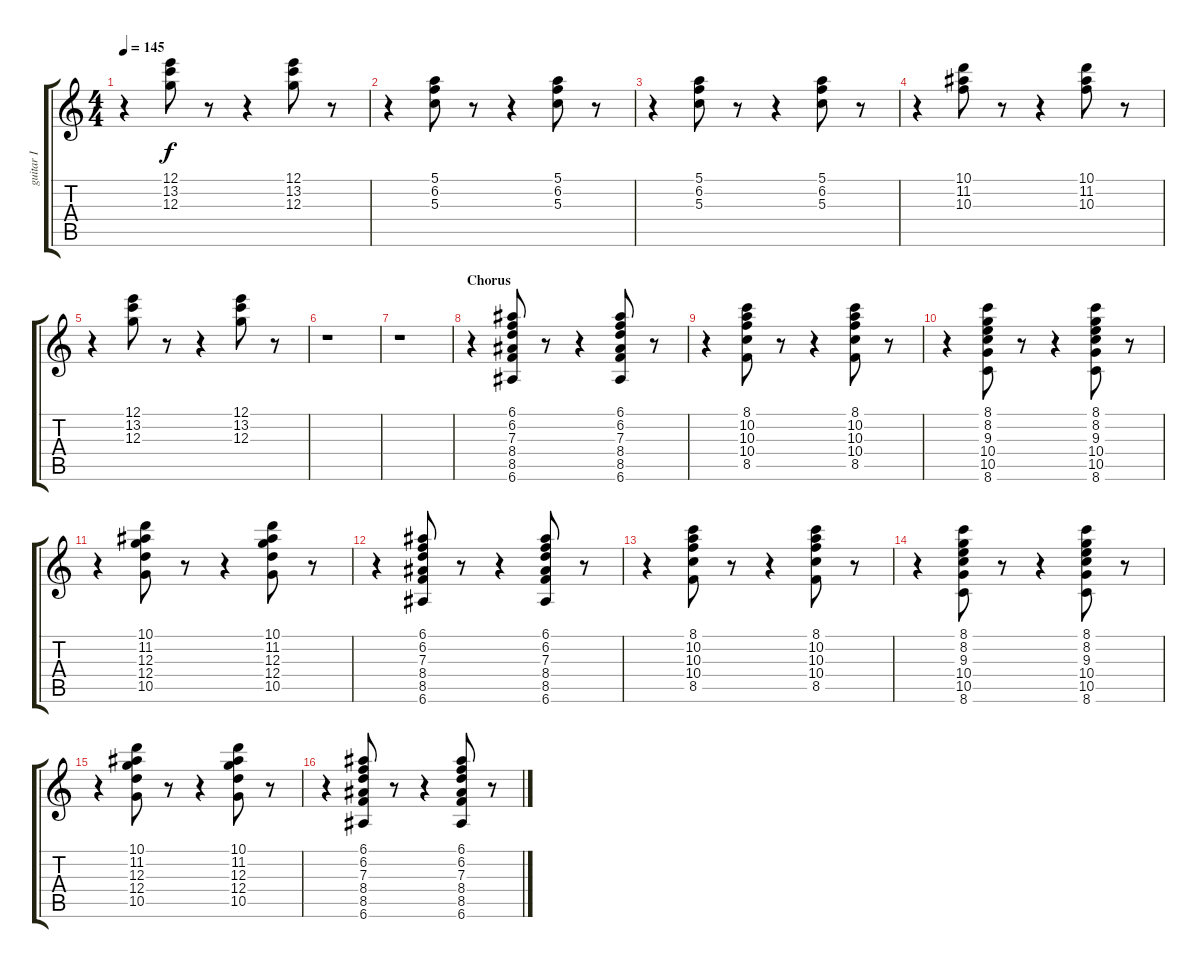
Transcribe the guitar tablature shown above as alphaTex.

\track ("guitar I" "guitar I") {instrument acousticguitarsteel}
\staff {score tabs}
\tuning (E4 B3 G3 D3 A2 E2) {hide}
\ts (4 4)
\tempo 145
\clef g2
\ks c
r.4{dy f} (12.1 13.2 12.3).8 r.8 r.4 (12.1 13.2 12.3).8 r.8 |
r.4 (5.1 6.2 5.3).8 r.8 r.4 (5.1 6.2 5.3).8 r.8 |
r.4 (5.1 6.2 5.3).8 r.8 r.4 (5.1 6.2 5.3).8 r.8 |
r.4 (10.1 11.2 10.3).8 r.8 r.4 (10.1 11.2 10.3).8 r.8 |
r.4 (12.1 13.2 12.3).8 r.8 r.4 (12.1 13.2 12.3).8 r.8 |
r.1 |
r.1 |
\section ("" "Chorus")
r.4 (6.1 6.2 7.3 8.4 8.5 6.6).8 r.8 r.4 (6.1 6.2 7.3 8.4 8.5 6.6).8 r.8 |
r.4 (8.1 10.2 10.3 10.4 8.5).8 r.8 r.4 (8.1 10.2 10.3 10.4 8.5).8 r.8 |
r.4 (8.1 8.2 9.3 10.4 10.5 8.6).8 r.8 r.4 (8.1 8.2 9.3 10.4 10.5 8.6).8 r.8 |
r.4 (10.1 11.2 12.3 12.4 10.5).8 r.8 r.4 (10.1 11.2 12.3 12.4 10.5).8 r.8 |
r.4 (6.1 6.2 7.3 8.4 8.5 6.6).8 r.8 r.4 (6.1 6.2 7.3 8.4 8.5 6.6).8 r.8 |
r.4 (8.1 10.2 10.3 10.4 8.5).8 r.8 r.4 (8.1 10.2 10.3 10.4 8.5).8 r.8 |
r.4 (8.1 8.2 9.3 10.4 10.5 8.6).8 r.8 r.4 (8.1 8.2 9.3 10.4 10.5 8.6).8 r.8 |
r.4 (10.1 11.2 12.3 12.4 10.5).8 r.8 r.4 (10.1 11.2 12.3 12.4 10.5).8 r.8 |
r.4 (6.1 6.2 7.3 8.4 8.5 6.6).8 r.8 r.4 (6.1 6.2 7.3 8.4 8.5 6.6).8 r.8
